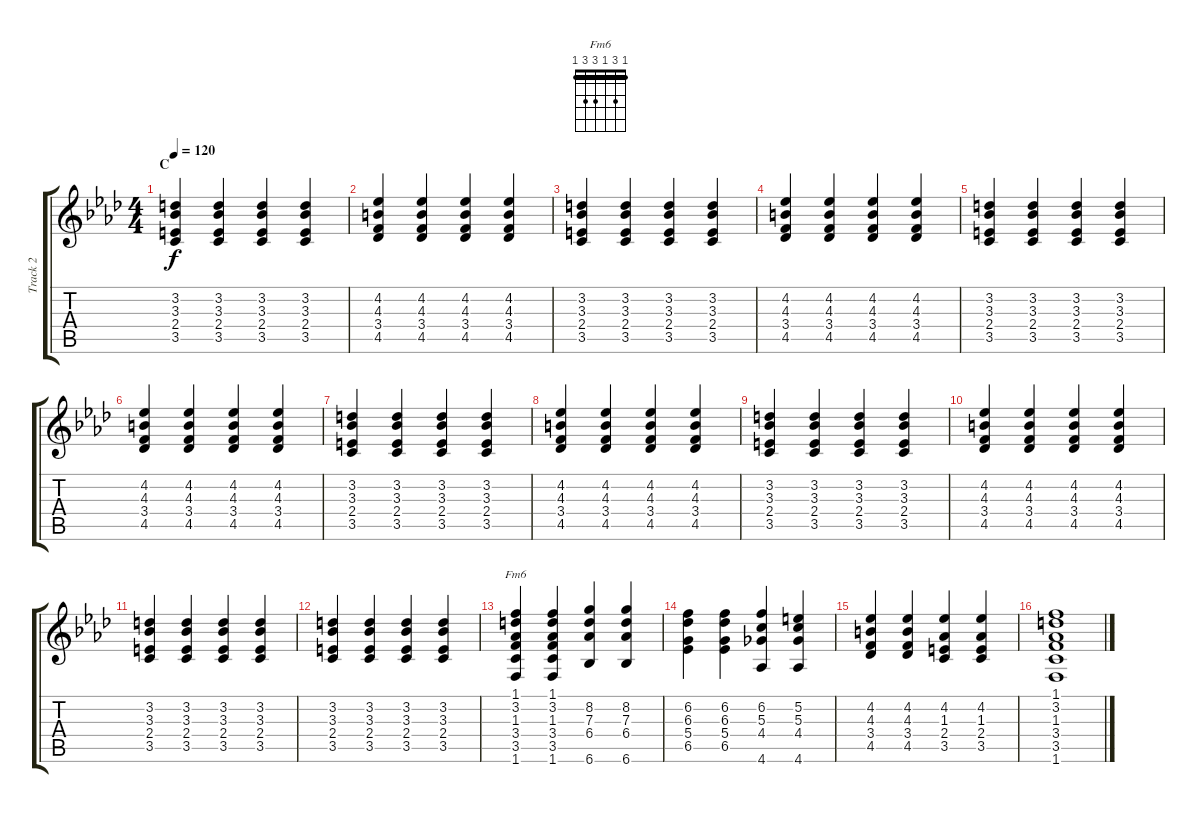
\track ("Track 2" "Track 2") {instrument electricguitarjazz}
\staff {score tabs}
\tuning (E4 B3 G3 D3 A2 E2) {hide}
\chord ("Fm6" 1 3 1 3 3 1) {barre 1}
\ts (4 4)
\section ("" "C")
\tempo 120
\clef g2
\ks ab
(3.2 3.3 2.4 3.5).4{dy f} (3.2 3.3 2.4 3.5).4 (3.2 3.3 2.4 3.5).4 (3.2 3.3 2.4 3.5).4 |
(4.2 4.3 3.4 4.5).4 (4.2 4.3 3.4 4.5).4 (4.2 4.3 3.4 4.5).4 (4.2 4.3 3.4 4.5).4 |
(3.2 3.3 2.4 3.5).4 (3.2 3.3 2.4 3.5).4 (3.2 3.3 2.4 3.5).4 (3.2 3.3 2.4 3.5).4 |
(4.2 4.3 3.4 4.5).4 (4.2 4.3 3.4 4.5).4 (4.2 4.3 3.4 4.5).4 (4.2 4.3 3.4 4.5).4 |
(3.2 3.3 2.4 3.5).4 (3.2 3.3 2.4 3.5).4 (3.2 3.3 2.4 3.5).4 (3.2 3.3 2.4 3.5).4 |
(4.2 4.3 3.4 4.5).4 (4.2 4.3 3.4 4.5).4 (4.2 4.3 3.4 4.5).4 (4.2 4.3 3.4 4.5).4 |
(3.2 3.3 2.4 3.5).4 (3.2 3.3 2.4 3.5).4 (3.2 3.3 2.4 3.5).4 (3.2 3.3 2.4 3.5).4 |
(4.2 4.3 3.4 4.5).4 (4.2 4.3 3.4 4.5).4 (4.2 4.3 3.4 4.5).4 (4.2 4.3 3.4 4.5).4 |
(3.2 3.3 2.4 3.5).4 (3.2 3.3 2.4 3.5).4 (3.2 3.3 2.4 3.5).4 (3.2 3.3 2.4 3.5).4 |
(4.2 4.3 3.4 4.5).4 (4.2 4.3 3.4 4.5).4 (4.2 4.3 3.4 4.5).4 (4.2 4.3 3.4 4.5).4 |
(3.2 3.3 2.4 3.5).4 (3.2 3.3 2.4 3.5).4 (3.2 3.3 2.4 3.5).4 (3.2 3.3 2.4 3.5).4 |
(3.2 3.3 2.4 3.5).4 (3.2 3.3 2.4 3.5).4 (3.2 3.3 2.4 3.5).4 (3.2 3.3 2.4 3.5).4 |
(1.1 3.2 1.3 3.4 3.5 1.6).4{ch "Fm6"} (1.1 3.2 1.3 3.4 3.5 1.6).4 (8.2 7.3 6.4 6.6).4 (8.2 7.3 6.4 6.6).4 |
(6.2 6.3 5.4 6.5).4 (6.2 6.3 5.4 6.5).4 (6.2 5.3 4.4 4.6).4 (5.2 5.3 4.4 4.6).4 |
(4.2 4.3 3.4 4.5).4 (4.2 4.3 3.4 4.5).4 (4.2 1.3 2.4 3.5).4 (4.2 1.3 2.4 3.5).4 |
(1.1 3.2 1.3 3.4 3.5 1.6).1
